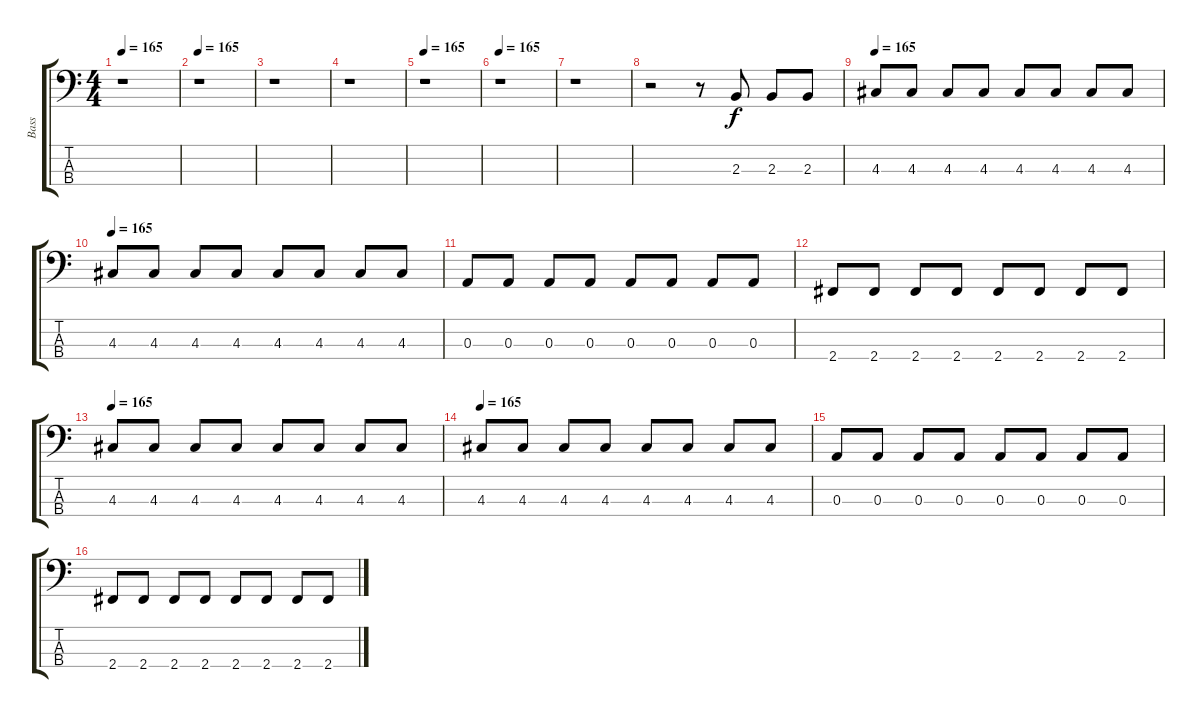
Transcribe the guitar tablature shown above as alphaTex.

\track ("Bass" "Bass") {instrument electricbassfinger}
\staff {score tabs}
\tuning (G2 D2 A1 E1) {hide}
\ts (4 4)
\tempo 165
\clef f4
\ks c
r.1{dy f instrument electricbassfinger} |
\tempo 165
r.1 |
r.1 |
r.1 |
\tempo 165
r.1 |
\tempo 165
r.1 |
r.1 |
r.2 r.8 2.3.8 2.3.8 2.3.8 |
\tempo 165
4.3.8 4.3.8 4.3.8 4.3.8 4.3.8 4.3.8 4.3.8 4.3.8 |
\tempo 165
4.3.8 4.3.8 4.3.8 4.3.8 4.3.8 4.3.8 4.3.8 4.3.8 |
0.3.8 0.3.8 0.3.8 0.3.8 0.3.8 0.3.8 0.3.8 0.3.8 |
2.4.8 2.4.8 2.4.8 2.4.8 2.4.8 2.4.8 2.4.8 2.4.8 |
\tempo 165
4.3.8 4.3.8 4.3.8 4.3.8 4.3.8 4.3.8 4.3.8 4.3.8 |
\tempo 165
4.3.8 4.3.8 4.3.8 4.3.8 4.3.8 4.3.8 4.3.8 4.3.8 |
0.3.8 0.3.8 0.3.8 0.3.8 0.3.8 0.3.8 0.3.8 0.3.8 |
2.4.8 2.4.8 2.4.8 2.4.8 2.4.8 2.4.8 2.4.8 2.4.8
